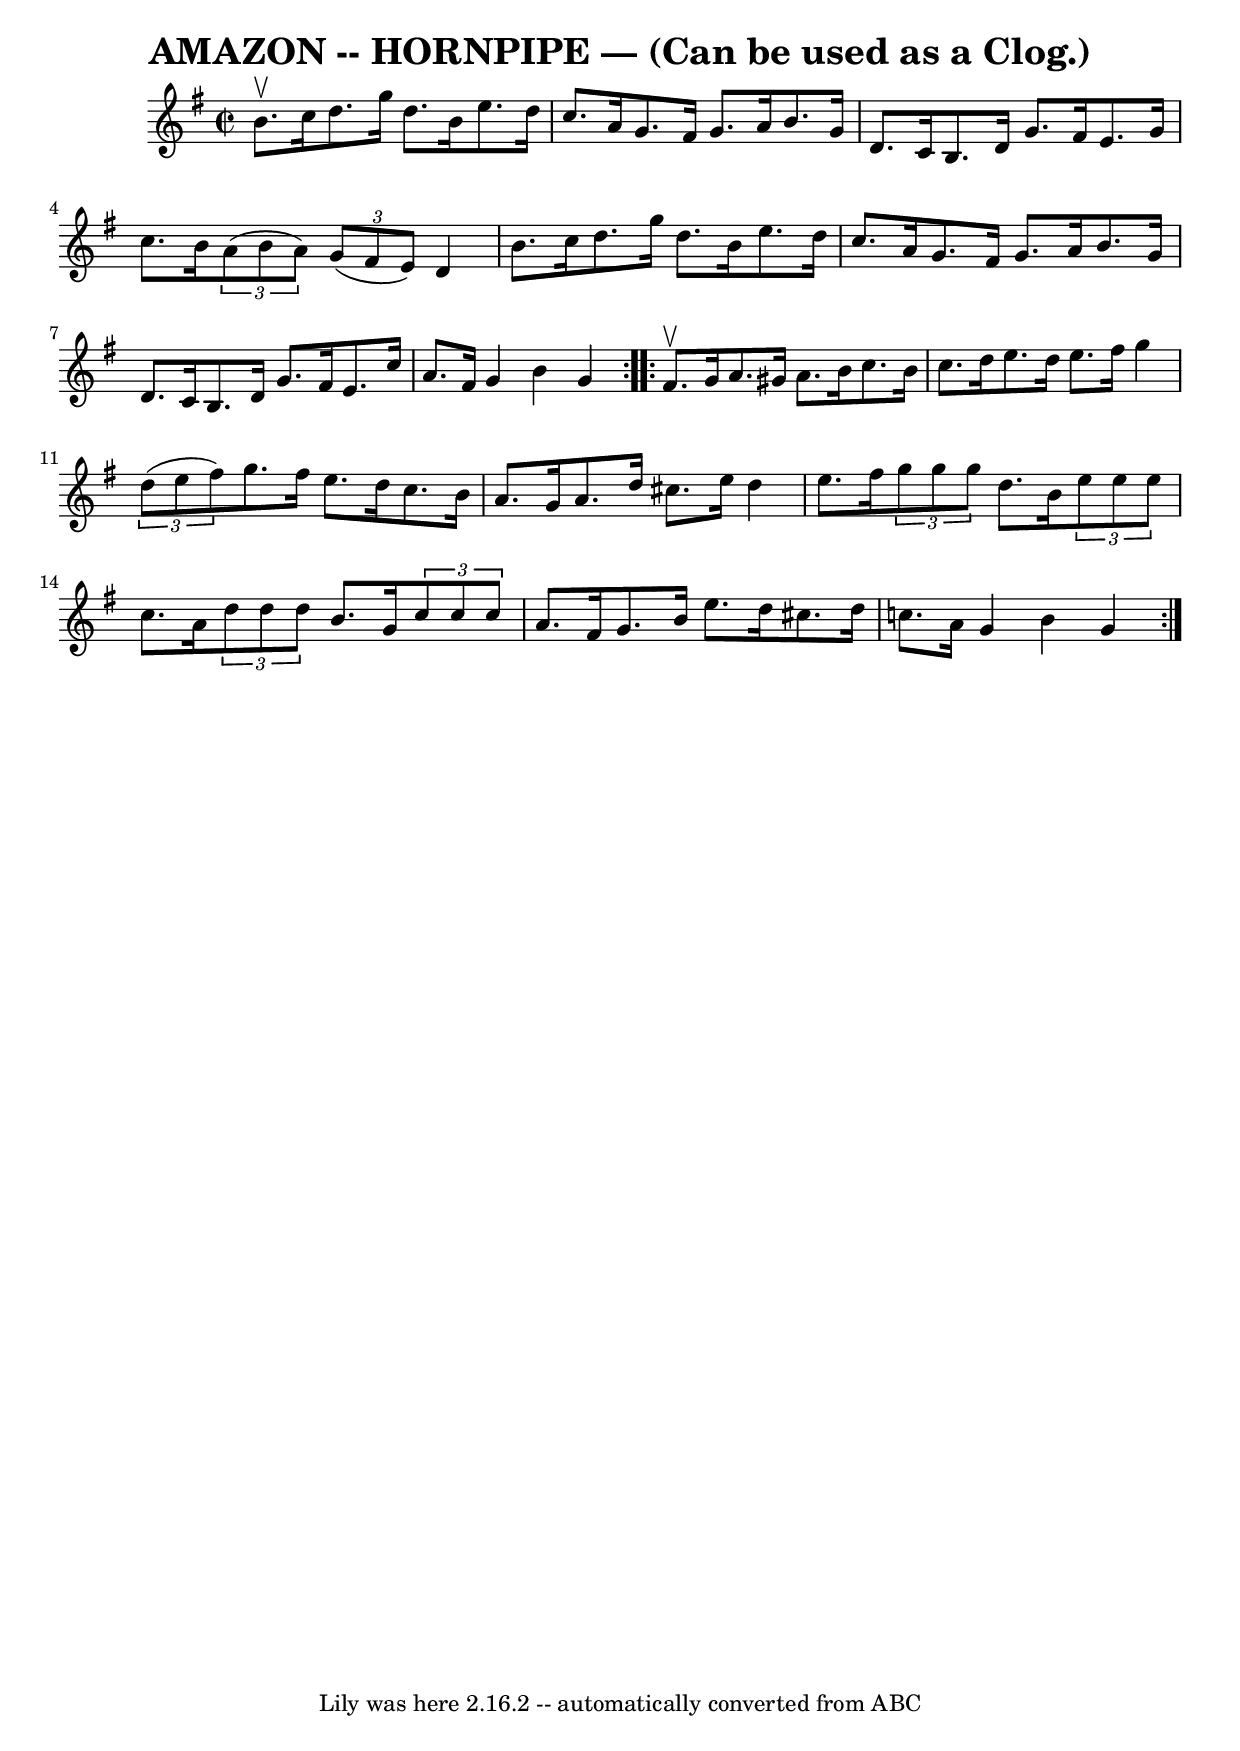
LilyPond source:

\version "2.7.40"
\include "Mammoth.ily"
\header {
	%% book = "Ryan's Mammoth Collection of Fiddle Tunes"
	crossRefNumber = "1"
	footnotes = ""
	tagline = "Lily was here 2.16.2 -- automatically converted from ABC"
	title = "AMAZON -- HORNPIPE — (Can be used as a Clog.)"
}
voicedefault =  {


\repeat volta 2 {
\override Staff.TimeSignature #'style = #'C
 \time 2/2 
\key g \major b'8.^\upbow c''16        |
 d''8.    
g''16 d''8. b'16 e''8. d''16 c''8. a'16    |
 g'8.    
fis'16 g'8. a'16 b'8. g'16 d'8. c'16    |
 b8.    
d'16 g'8. fis'16 e'8. g'16 c''8. b'16    |
   
\times 2/3 { a'8 (b'8 a'8) }   \times 2/3 { g'8 (fis'8 e'8  
-) } d'4 b'8. c''16    |
     |
 d''8. g''16 d''8.  
 b'16 e''8. d''16 c''8. a'16    |
 g'8. fis'16 g'8.  
 a'16 b'8. g'16 d'8. c'16    |
 b8. d'16 g'8.    
fis'16 e'8. c''16 a'8. fis'16    |
 g'4 b'4 g'4    }  
   \repeat volta 2 { fis'8.^\upbow g'16        |
 a'8. gis'16   
 a'8. b'16 c''8. b'16 c''8. d''16    |
 e''8. d''16   
 e''8. fis''16 g''4    \times 2/3 { d''8 (e''8 fis''8) }   
|
 g''8. fis''16 e''8. d''16 c''8. b'16 a'8. g'16  
  |
 a'8. d''16 cis''8. e''16 d''4 e''8. fis''16    
|
     |
   \times 2/3 { g''8 g''8 g''8  } d''8. b'16  
  \times 2/3 { e''8 e''8 e''8  } c''8. a'16    |
   
\times 2/3 { d''8 d''8 d''8  } b'8. g'16    \times 2/3 { c''8    
c''8 c''8  } a'8. fis'16    |
 g'8. b'16 e''8. d''16   
 cis''8. d''16 c''!8. a'16    |
 g'4 b'4 g'4    }   
}

\score{
    <<

	\context Staff="default"
	{
	    \voicedefault 
	}

    >>
	\layout {
	}
	\midi {}
}
